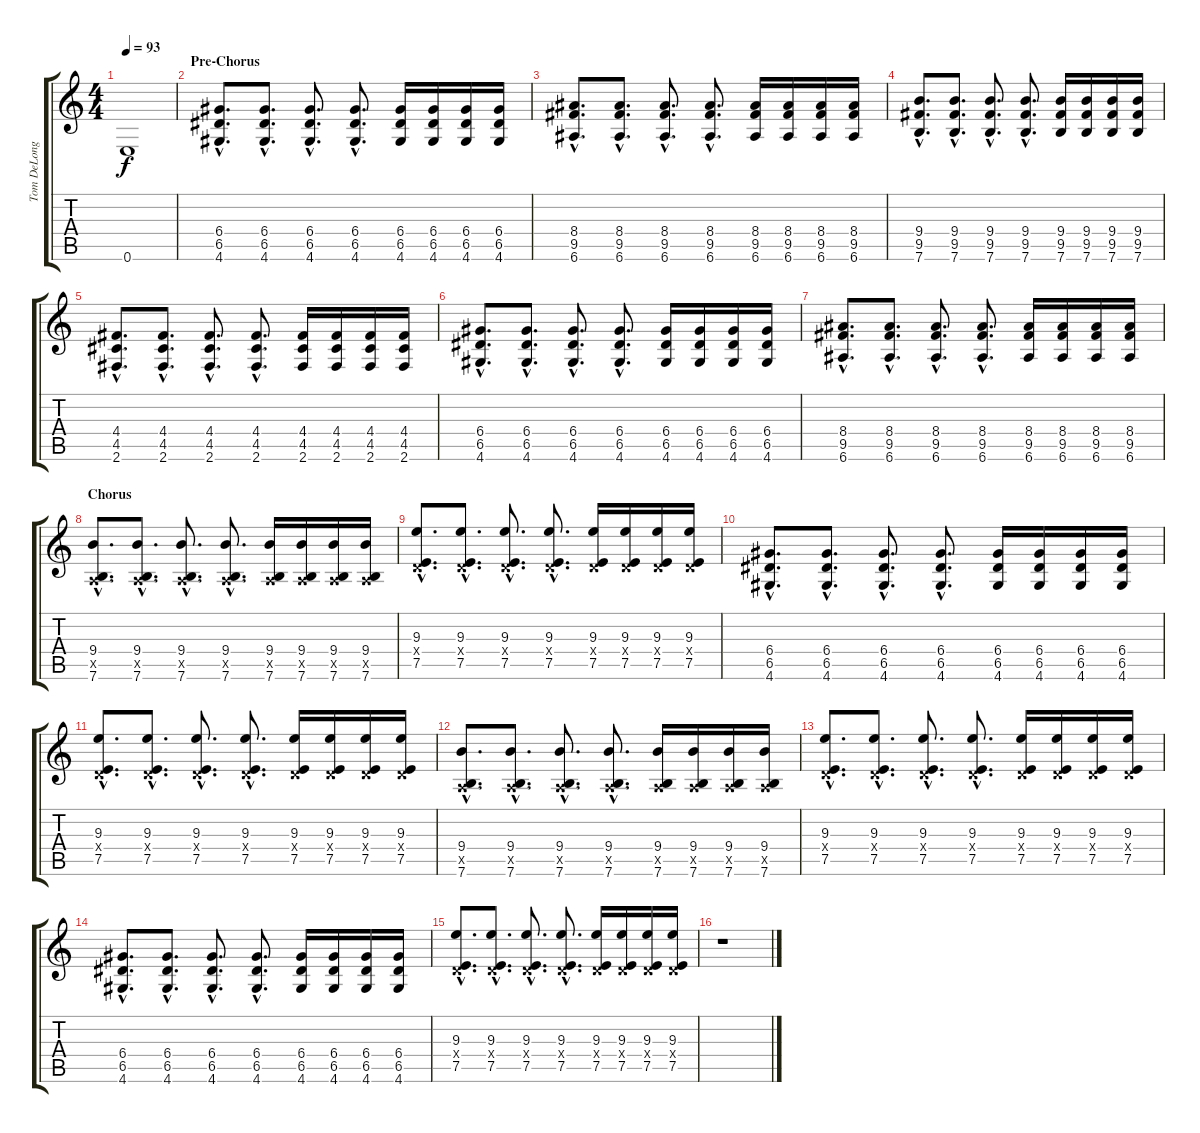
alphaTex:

\track ("Tom DeLonge" "Tom DeLong") {instrument distortionguitar}
\staff {score tabs}
\tuning (E4 B3 G3 D3 A2 E2) {hide}
\ts (4 4)
\tempo 93
\clef g2
\ks c
0.6.1{dy f} |
\section ("" "Pre-Chorus")
(6.4{hac} 6.5{hac} 4.6{hac}).8{d instrument distortionguitar} (6.4{hac} 6.5{hac} 4.6{hac}).8{d} (6.4{hac} 6.5{hac} 4.6{hac}).8{d} (6.4{hac} 6.5{hac} 4.6{hac}).8{d} (6.4 6.5 4.6).16 (6.4 6.5 4.6).16 (6.4 6.5 4.6).16 (6.4 6.5 4.6).16 |
(8.4{hac} 9.5{hac} 6.6{hac}).8{d} (8.4{hac} 9.5{hac} 6.6{hac}).8{d} (8.4{hac} 9.5{hac} 6.6{hac}).8{d} (8.4{hac} 9.5{hac} 6.6{hac}).8{d} (8.4 9.5 6.6).16 (8.4 9.5 6.6).16 (8.4 9.5 6.6).16 (8.4 9.5 6.6).16 |
(9.4{hac} 9.5{hac} 7.6{hac}).8{d} (9.4{hac} 9.5{hac} 7.6{hac}).8{d} (9.4{hac} 9.5{hac} 7.6{hac}).8{d} (9.4{hac} 9.5{hac} 7.6{hac}).8{d} (9.4 9.5 7.6).16 (9.4 9.5 7.6).16 (9.4 9.5 7.6).16 (9.4 9.5 7.6).16 |
(4.4{hac} 4.5{hac} 2.6{hac}).8{d} (4.4{hac} 4.5{hac} 2.6{hac}).8{d} (4.4{hac} 4.5{hac} 2.6{hac}).8{d} (4.4{hac} 4.5{hac} 2.6{hac}).8{d} (4.4 4.5 2.6).16 (4.4 4.5 2.6).16 (4.4 4.5 2.6).16 (4.4 4.5 2.6).16 |
(6.4{hac} 6.5{hac} 4.6{hac}).8{d instrument distortionguitar} (6.4{hac} 6.5{hac} 4.6{hac}).8{d} (6.4{hac} 6.5{hac} 4.6{hac}).8{d} (6.4{hac} 6.5{hac} 4.6{hac}).8{d} (6.4 6.5 4.6).16 (6.4 6.5 4.6).16 (6.4 6.5 4.6).16 (6.4 6.5 4.6).16 |
(8.4{hac} 9.5{hac} 6.6{hac}).8{d} (8.4{hac} 9.5{hac} 6.6{hac}).8{d} (8.4{hac} 9.5{hac} 6.6{hac}).8{d} (8.4{hac} 9.5{hac} 6.6{hac}).8{d} (8.4 9.5 6.6).16 (8.4 9.5 6.6).16 (8.4 9.5 6.6).16 (8.4 9.5 6.6).16 |
\section ("" "Chorus")
(9.4{hac} 0.5{hac x} 7.6{hac}).8{d instrument electricguitarclean} (9.4{hac} 0.5{hac x} 7.6{hac}).8{d} (9.4{hac} 0.5{hac x} 7.6{hac}).8{d} (9.4{hac} 0.5{hac x} 7.6{hac}).8{d} (9.4 0.5{x} 7.6).16 (9.4 0.5{x} 7.6).16 (9.4 0.5{x} 7.6).16 (9.4 0.5{x} 7.6).16 |
(9.3{hac} 0.4{hac x} 7.5{hac}).8{d} (9.3{hac} 0.4{hac x} 7.5{hac}).8{d} (9.3{hac} 0.4{hac x} 7.5{hac}).8{d} (9.3{hac} 0.4{hac x} 7.5{hac}).8{d} (9.3 0.4{x} 7.5).16 (9.3 0.4{x} 7.5).16 (9.3 0.4{x} 7.5).16 (9.3 0.4{x} 7.5).16 |
(6.4{hac} 6.5{hac} 4.6{hac}).8{d} (6.4{hac} 6.5{hac} 4.6{hac}).8{d} (6.4{hac} 6.5{hac} 4.6{hac}).8{d} (6.4{hac} 6.5{hac} 4.6{hac}).8{d} (6.4 6.5 4.6).16 (6.4 6.5 4.6).16 (6.4 6.5 4.6).16 (6.4 6.5 4.6).16 |
(9.3{hac} 0.4{hac x} 7.5{hac}).8{d} (9.3{hac} 0.4{hac x} 7.5{hac}).8{d} (9.3{hac} 0.4{hac x} 7.5{hac}).8{d} (9.3{hac} 0.4{hac x} 7.5{hac}).8{d} (9.3 0.4{x} 7.5).16 (9.3 0.4{x} 7.5).16 (9.3 0.4{x} 7.5).16 (9.3 0.4{x} 7.5).16 |
(9.4{hac} 0.5{hac x} 7.6{hac}).8{d instrument electricguitarclean} (9.4{hac} 0.5{hac x} 7.6{hac}).8{d} (9.4{hac} 0.5{hac x} 7.6{hac}).8{d} (9.4{hac} 0.5{hac x} 7.6{hac}).8{d} (9.4 0.5{x} 7.6).16 (9.4 0.5{x} 7.6).16 (9.4 0.5{x} 7.6).16 (9.4 0.5{x} 7.6).16 |
(9.3{hac} 0.4{hac x} 7.5{hac}).8{d} (9.3{hac} 0.4{hac x} 7.5{hac}).8{d} (9.3{hac} 0.4{hac x} 7.5{hac}).8{d} (9.3{hac} 0.4{hac x} 7.5{hac}).8{d} (9.3 0.4{x} 7.5).16 (9.3 0.4{x} 7.5).16 (9.3 0.4{x} 7.5).16 (9.3 0.4{x} 7.5).16 |
(6.4{hac} 6.5{hac} 4.6{hac}).8{d} (6.4{hac} 6.5{hac} 4.6{hac}).8{d} (6.4{hac} 6.5{hac} 4.6{hac}).8{d} (6.4{hac} 6.5{hac} 4.6{hac}).8{d} (6.4 6.5 4.6).16 (6.4 6.5 4.6).16 (6.4 6.5 4.6).16 (6.4 6.5 4.6).16 |
(9.3{hac} 0.4{hac x} 7.5{hac}).8{d} (9.3{hac} 0.4{hac x} 7.5{hac}).8{d} (9.3{hac} 0.4{hac x} 7.5{hac}).8{d} (9.3{hac} 0.4{hac x} 7.5{hac}).8{d} (9.3 0.4{x} 7.5).16 (9.3 0.4{x} 7.5).16 (9.3 0.4{x} 7.5).16 (9.3 0.4{x} 7.5).16 |
r.1
